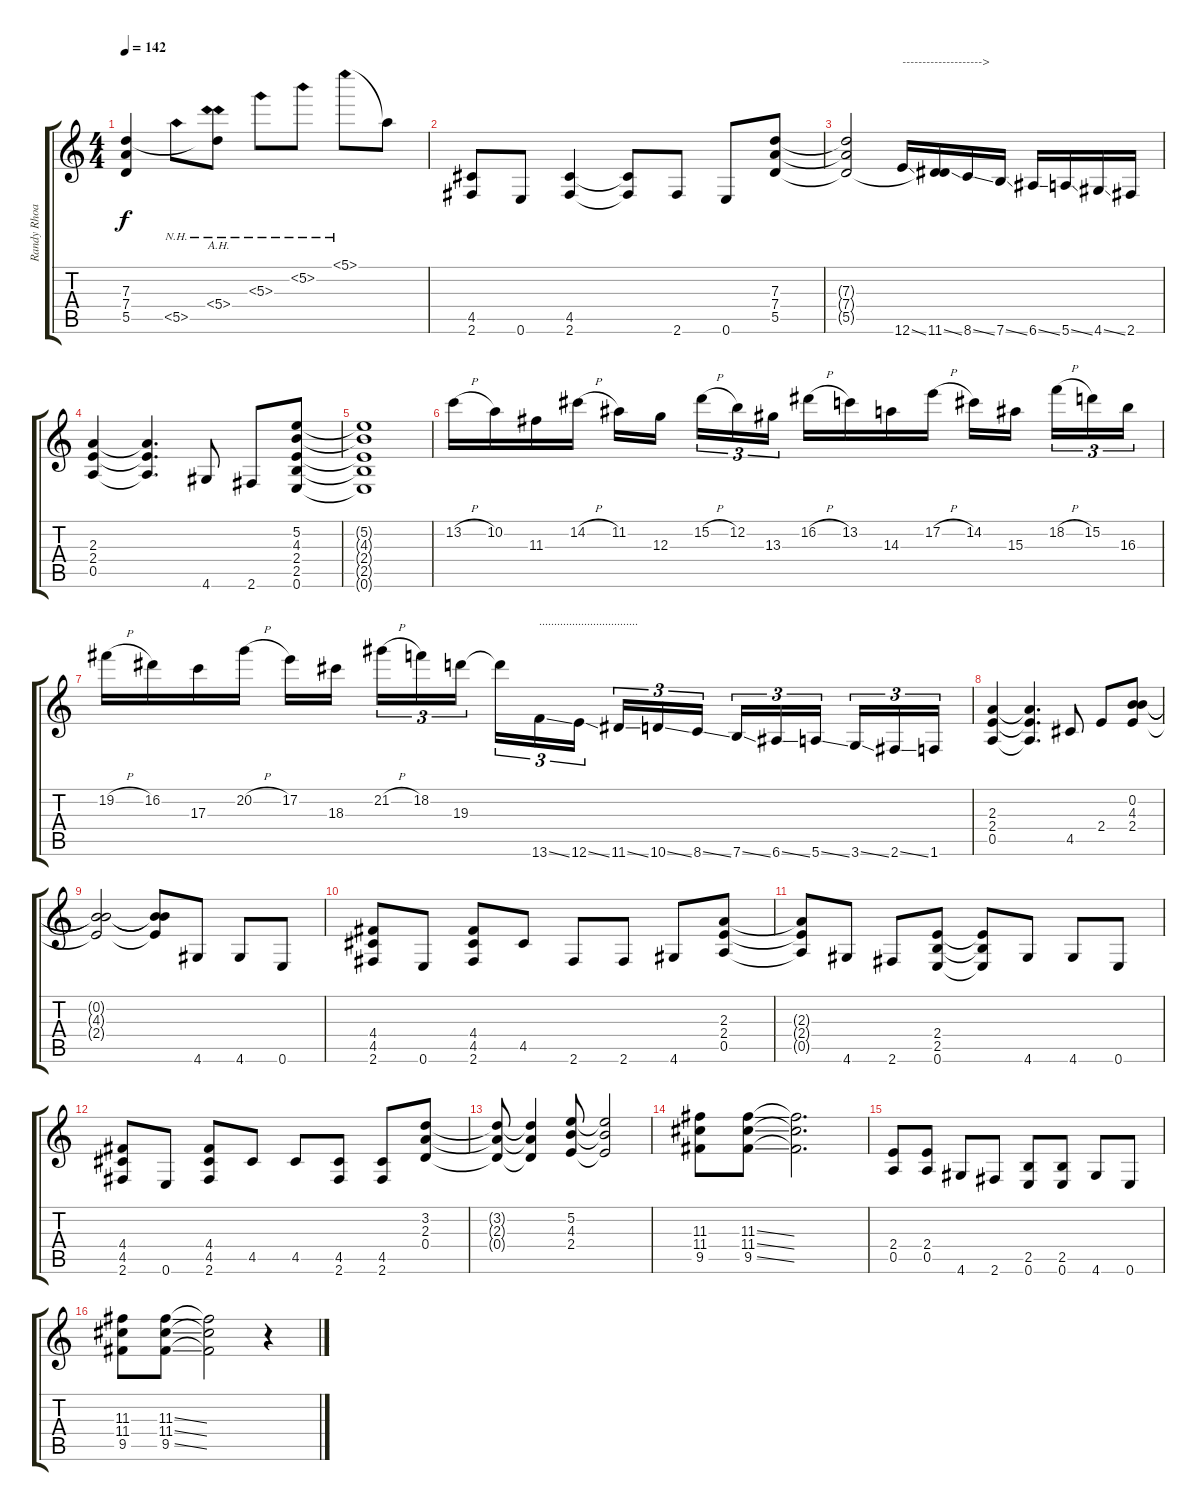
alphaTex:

\track ("Randy Rhoads" "Randy Rhoa") {instrument distortionguitar}
\staff {score tabs}
\tuning (E4 B3 G3 D3 A2 E2) {hide}
\ts (4 4)
\tempo 142
\clef g2
\ks c
(7.3{t} 7.4{t} 5.5{t}).4{dy f} 5.5{nh}.8 (7.3{ah 12 t} 5.4{nh}).8 5.3{nh}.8 5.2{nh}.8 5.1{nh}.8 5.1{t}.8 |
(4.5 2.6).8 0.6.8 (4.5 2.6).4 (4.5{t} 2.6{t}).8 2.6.8 0.6.8 (7.3 7.4 5.5).8 |
(7.3{t} 7.4{t} 5.5{t}).2 12.6{ss}.16{txt "-------------------->"} (5.5{t} 11.6{ss}).16 8.6{ss}.16 7.6{ss}.16 6.6{ss}.16 5.6{ss}.16 4.6{ss}.16 2.6.16 |
(2.3 2.4 0.5).4 (2.3{t} 2.4{t} 0.5{t}).4{d} 4.6.8 2.6.8 (5.2 4.3 2.4 2.5 0.6).8 |
(5.2{t} 4.3{t} 2.4{t} 2.5{t} 0.6{t}).1 |
13.2{h}.16 10.2.16 11.3.16 14.2{h}.16 11.2.16 12.3.16{beam splitsecondary} 15.2{h}.16{tu (3 2)} 12.2.16{tu (3 2)} 13.3.16{tu (3 2)} 16.2{h}.16 13.2.16 14.3.16 17.2{h}.16 14.2.16 15.3.16{beam splitsecondary} 18.2{h}.16{tu (3 2)} 15.2.16{tu (3 2)} 16.3.16{tu (3 2)} |
19.2{h}.16 16.2.16 17.3.16 20.2{h}.16 17.2.16 18.3.16{beam splitsecondary} 21.2{h}.16{tu (3 2)} 18.2.16{tu (3 2)} 19.3.16{tu (3 2)} 19.3{t}.16{tu (3 2)} 13.6{ss}.16{tu (3 2) txt "................................."} 12.6{ss}.16{tu (3 2) beam splitsecondary} 11.6{ss}.16{tu (3 2)} 10.6{ss}.16{tu (3 2)} 8.6{ss}.16{tu (3 2)} 7.6{ss}.16{tu (3 2)} 6.6{ss}.16{tu (3 2)} 5.6{ss}.16{tu (3 2) beam splitsecondary} 3.6{ss}.16{tu (3 2)} 2.6{ss}.16{tu (3 2)} 1.6.16{tu (3 2)} |
(2.3 2.4 0.5).4 (2.3{t} 2.4{t} 0.5{t}).4{d} 4.5.8 2.4.8 (0.2 4.3 2.4).8 |
(0.2{t} 4.3{t} 2.4{t}).2 (0.2{t} 4.3{t} 2.4{t}).8 4.6.8 4.6.8 0.6.8 |
(4.4 4.5 2.6).8 0.6.8 (4.4 4.5 2.6).8 4.5.8 2.6.8 2.6.8 4.6.8 (2.3 2.4 0.5).8 |
(2.3{t} 2.4{t} 0.5{t}).8 4.6.8 2.6.8 (2.4 2.5 0.6).8 (2.4{t} 2.5{t} 0.6{t}).8 4.6.8 4.6.8 0.6.8 |
(4.4 4.5 2.6).8 0.6.8 (4.4 4.5 2.6).8 4.5.8 4.5.8 (4.5 2.6).8 (4.5 2.6).8 (3.2 2.3 0.4).8 |
(3.2{t} 2.3{t} 0.4{t}).8 (3.2{t} 2.3{t} 0.4{t}).4 (5.2 4.3 2.4).8 (5.2{t} 4.3{t} 2.4{t}).2 |
(11.3 11.4 9.5).8 (11.3{ss} 11.4{ss} 9.5{ss}).8 (11.3{t} 11.4{t} 9.5{t}).2{d} |
(2.4 0.5).8 (2.4 0.5).8 4.6.8 2.6.8 (2.5 0.6).8 (2.5 0.6).8 4.6.8 0.6.8 |
(11.3 11.4 9.5).8 (11.3{ss} 11.4{ss} 9.5{ss}).8 (11.3{t} 11.4{t} 9.5{t}).2 r.4
